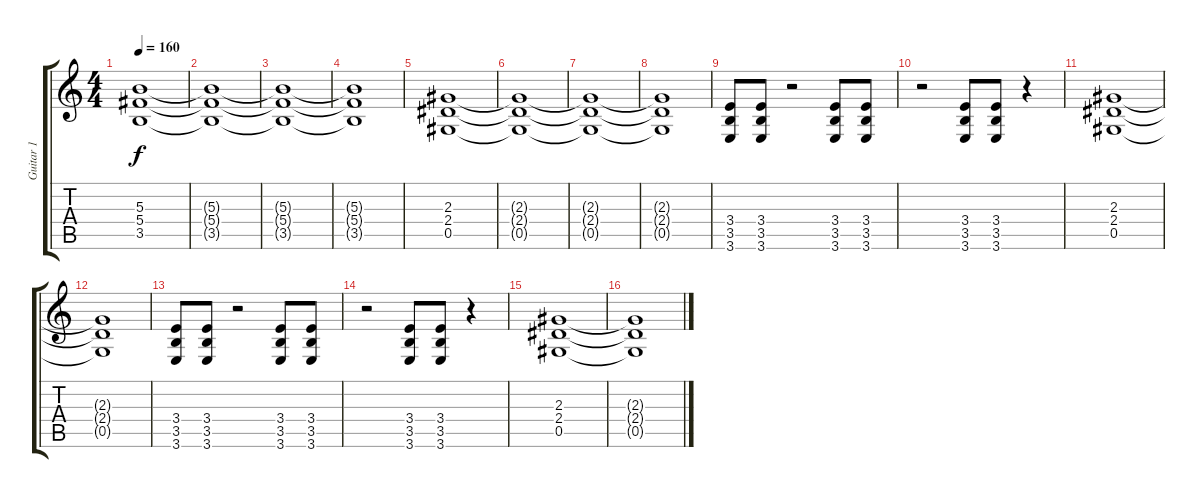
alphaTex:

\track ("Guitar 1" "Guitar 1") {instrument distortionguitar}
\staff {score tabs}
\tuning (Eb4 Bb3 Gb3 Db3 Ab2 Db2) {hide}
\ts (4 4)
\tempo 160
\clef g2
\ks c
(5.3 5.4 3.5).1{dy f} |
(5.3{t} 5.4{t} 3.5{t}).1 |
(5.3{t} 5.4{t} 3.5{t}).1 |
(5.3{t} 5.4{t} 3.5{t}).1 |
(2.3 2.4 0.5).1 |
(2.3{t} 2.4{t} 0.5{t}).1 |
(2.3{t} 2.4{t} 0.5{t}).1 |
(2.3{t} 2.4{t} 0.5{t}).1 |
(3.4 3.5 3.6).8 (3.4 3.5 3.6).8 r.2 (3.4 3.5 3.6).8 (3.4 3.5 3.6).8 |
r.2 (3.4 3.5 3.6).8 (3.4 3.5 3.6).8 r.4 |
(2.3 2.4 0.5).1 |
(2.3{t} 2.4{t} 0.5{t}).1 |
(3.4 3.5 3.6).8 (3.4 3.5 3.6).8 r.2 (3.4 3.5 3.6).8 (3.4 3.5 3.6).8 |
r.2 (3.4 3.5 3.6).8 (3.4 3.5 3.6).8 r.4 |
(2.3 2.4 0.5).1 |
(2.3{t} 2.4{t} 0.5{t}).1
